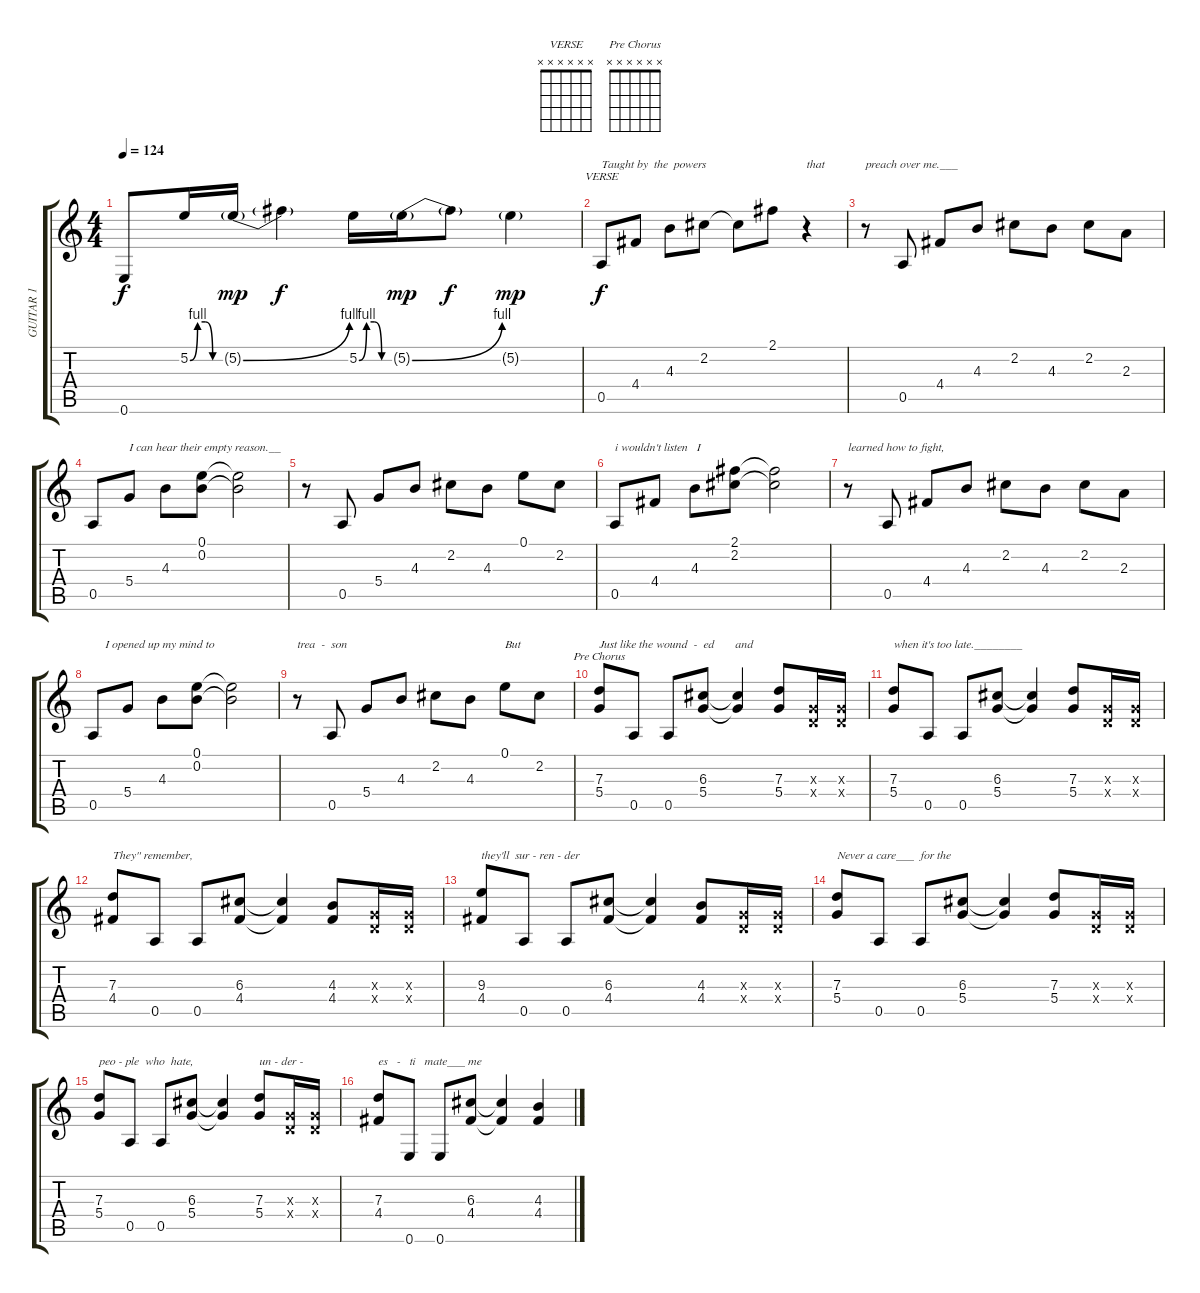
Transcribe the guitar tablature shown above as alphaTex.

\track ("GUITAR 1" "GUITAR 1") {instrument overdrivenguitar}
\staff {score tabs}
\tuning (E4 B3 G3 D3 A2 E2) {hide}
\chord ("VERSE" x x x x x x) {firstfret 0}
\chord ("Pre Chorus" x x x x x x) {firstfret 0}
\ts (4 4)
\tempo 124
\clef g2
\ks c
0.6.8{dy f} 5.2{be (custom 0 0 15 4 30 4 45 0 60 0)}.16 5.2{be (bend 0 0 60 4) g}.16{dy mp} 5.2{t}.4{dy f} 5.2{be (custom 0 0 15 4 30 4 45 0 60 0)}.16 5.2{be (bend 0 0 60 4) g}.16{dy mp} 5.2{t}.8{dy f} 5.2{g}.4{dy mp} |
0.5.8{ch "VERSE" txt "Taught by  the  powers" dy f} 4.4.8 4.3.8 2.2.8 2.2{t}.8 2.1.8 r.4{txt "that"} |
r.8{txt "preach over me.___"} 0.5.8 4.4.8 4.3.8 2.2.8 4.3.8 2.2.8 2.3.8 |
0.5.8 5.4.8{txt "I can hear their empty reason.__"} 4.3.8 (0.1 0.2).8 (0.1{t} 0.2{t}).2 |
r.8 0.5.8 5.4.8 4.3.8 2.2.8 4.3.8 0.1.8 2.2.8 |
0.5.8{txt "i wouldn't listen   I"} 4.4.8 4.3.8 (2.1 2.2).8 (2.1{t} 2.2{t}).2 |
r.8{txt "learned how to fight,"} 0.5.8 4.4.8 4.3.8 2.2.8 4.3.8 2.2.8 2.3.8 |
0.5.8{txt "    I opened up my mind to"} 5.4.8 4.3.8 (0.1 0.2).8 (0.1{t} 0.2{t}).2 |
r.8{txt "trea  -  son"} 0.5.8 5.4.8 4.3.8 2.2.8 4.3.8 0.1.8{txt "But"} 2.2.8 |
(7.3 5.4).8{ch "Pre Chorus" txt "Just like the wound  -  ed       and"} 0.5.8 0.5.8 (6.3 5.4).8 (6.3{t} 5.4{t}).4 (7.3 5.4).8 (0.3{x} 0.4{x}).16 (0.3{x} 0.4{x}).16 |
(7.3 5.4).8{txt "when it's too late.________"} 0.5.8 0.5.8 (6.3 5.4).8 (6.3{t} 5.4{t}).4 (7.3 5.4).8 (0.3{x} 0.4{x}).16 (0.3{x} 0.4{x}).16 |
(7.3 4.4).8{txt "They'' remember,"} 0.5.8 0.5.8 (6.3 4.4).8 (6.3{t} 4.4{t}).4 (4.3 4.4).8 (0.3{x} 0.4{x}).16 (0.3{x} 0.4{x}).16 |
(9.3 4.4).8{txt "they'll  sur - ren - der"} 0.5.8 0.5.8 (6.3 4.4).8 (6.3{t} 4.4{t}).4 (4.3 4.4).8 (0.3{x} 0.4{x}).16 (0.3{x} 0.4{x}).16 |
(7.3 5.4).8{txt "Never a care___  for the"} 0.5.8 0.5.8 (6.3 5.4).8 (6.3{t} 5.4{t}).4 (7.3 5.4).8 (0.3{x} 0.4{x}).16 (0.3{x} 0.4{x}).16 |
(7.3 5.4).8{txt "peo - ple  who  hate,"} 0.5.8 0.5.8 (6.3 5.4).8 (6.3{t} 5.4{t}).4 (7.3 5.4).8{txt "un - der -"} (0.3{x} 0.4{x}).16 (0.3{x} 0.4{x}).16 |
(7.3 4.4).8{txt "es   -   ti   mate___ me"} 0.6.8 0.6.8 (6.3 4.4).8 (6.3{t} 4.4{t}).4 (4.3 4.4).4
